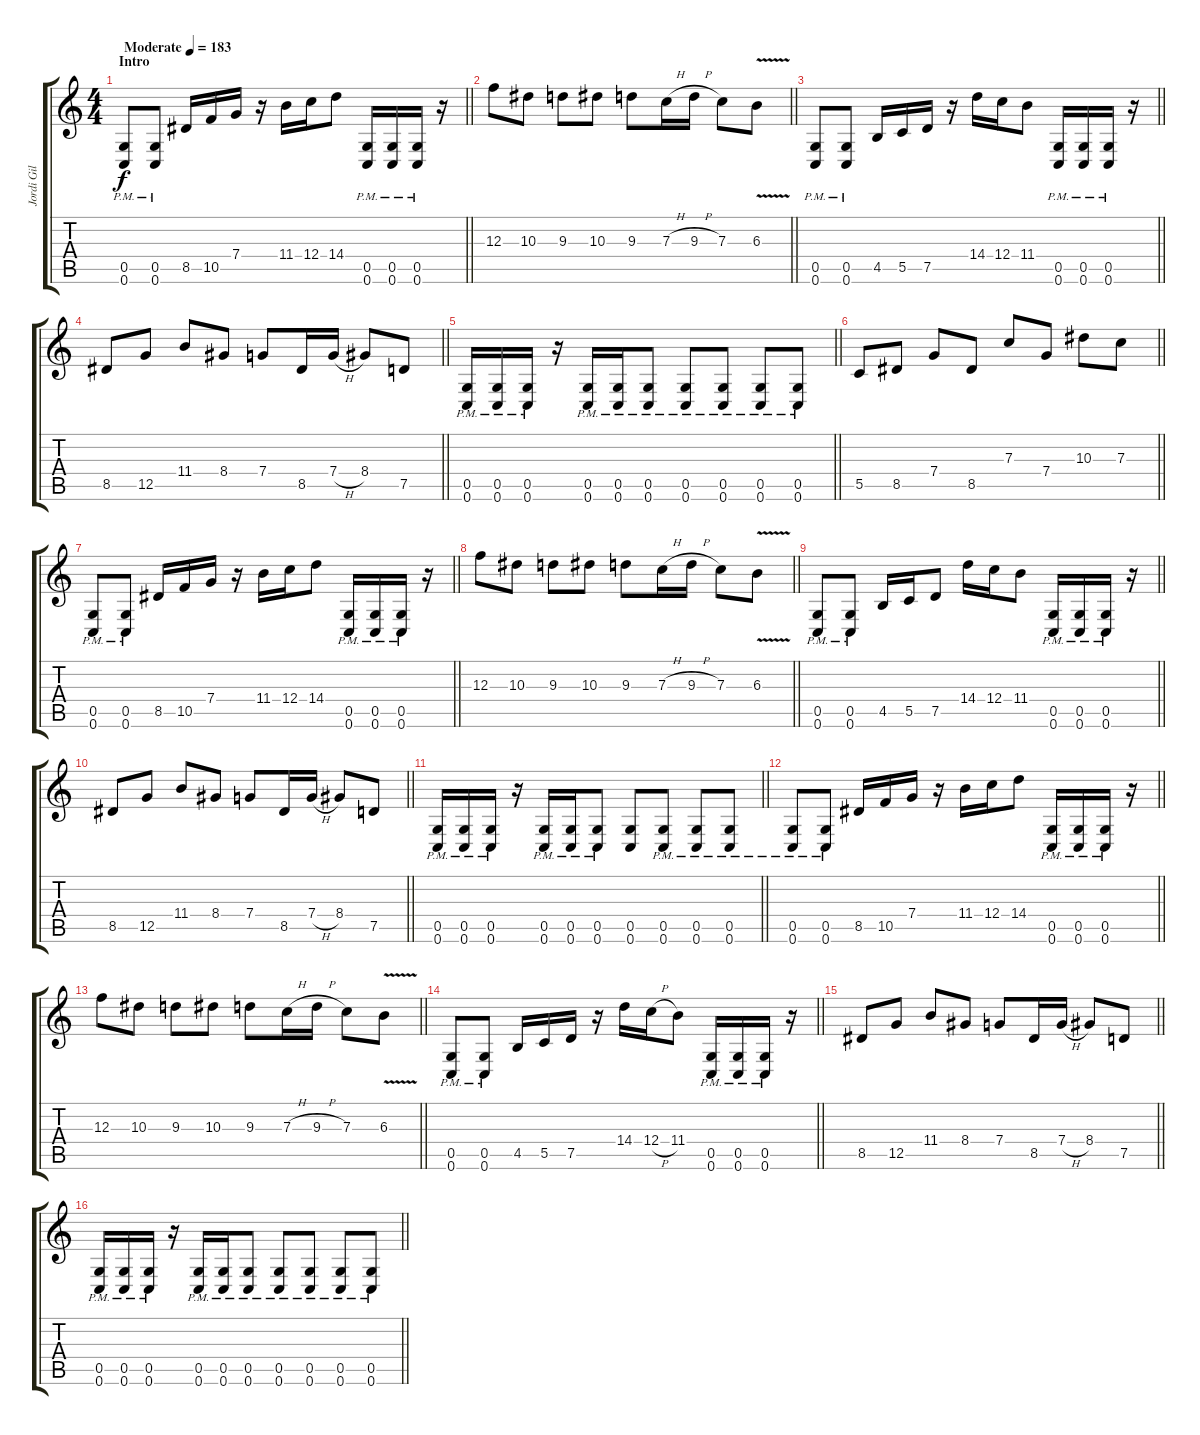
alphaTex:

\track ("Jordi Gil" "Jordi Gil") {instrument overdrivenguitar}
\staff {score tabs}
\tuning (D4 A3 F3 C3 G2 C2) {hide}
\ts (4 4)
\section ("" "Intro")
\tempo (183 "Moderate")
\clef g2
\barLineRight lightlight
\ks c
(0.5{pm} 0.6{pm}).8{dy f instrument overdrivenguitar} (0.5{pm} 0.6{pm}).8 8.5.16 10.5.16 7.4.16 r.16 11.4.16 12.4.16 14.4.8 (0.5{pm} 0.6{pm}).16 (0.5{pm} 0.6{pm}).16 (0.5{pm} 0.6{pm}).16 r.16 |
\barLineRight lightlight
12.3.8 10.3.8 9.3.8 10.3.8 9.3.8 7.3{h}.16 9.3{h}.16 7.3.8 6.3{v}.8 |
\barLineRight lightlight
(0.5{pm} 0.6{pm}).8 (0.5{pm} 0.6{pm}).8 4.5.16 5.5.16 7.5.16 r.16 14.4.16 12.4.16 11.4.8 (0.5{pm} 0.6{pm}).16 (0.5{pm} 0.6{pm}).16 (0.5{pm} 0.6{pm}).16 r.16 |
\barLineRight lightlight
8.5.8 12.5.8 11.4.8 8.4.8 7.4.8 8.5.16 7.4{h}.16 8.4.8 7.5.8 |
\barLineRight lightlight
(0.5{pm} 0.6{pm}).16 (0.5{pm} 0.6{pm}).16 (0.5{pm} 0.6{pm}).16 r.16 (0.5{pm} 0.6{pm}).16 (0.5{pm} 0.6{pm}).16 (0.5{pm} 0.6{pm}).8 (0.5{pm} 0.6{pm}).8 (0.5{pm} 0.6{pm}).8 (0.5{pm} 0.6{pm}).8 (0.5{pm} 0.6{pm}).8 |
\barLineRight lightlight
5.5.8 8.5.8 7.4.8 8.5.8 7.3.8 7.4.8 10.3.8 7.3.8 |
\barLineRight lightlight
(0.5{pm} 0.6{pm}).8 (0.5{pm} 0.6{pm}).8 8.5.16 10.5.16 7.4.16 r.16 11.4.16 12.4.16 14.4.8 (0.5{pm} 0.6{pm}).16 (0.5{pm} 0.6{pm}).16 (0.5{pm} 0.6{pm}).16 r.16 |
\barLineRight lightlight
12.3.8 10.3.8 9.3.8 10.3.8 9.3.8 7.3{h}.16 9.3{h}.16 7.3.8 6.3{v}.8 |
\barLineRight lightlight
(0.5{pm} 0.6{pm}).8 (0.5{pm} 0.6{pm}).8 4.5.16 5.5.16 7.5.8 14.4.16 12.4.16 11.4.8 (0.5{pm} 0.6{pm}).16 (0.5{pm} 0.6{pm}).16 (0.5{pm} 0.6{pm}).16 r.16 |
\barLineRight lightlight
8.5.8 12.5.8 11.4.8 8.4.8 7.4.8 8.5.16 7.4{h}.16 8.4.8 7.5.8 |
\barLineRight lightlight
(0.5{pm} 0.6{pm}).16 (0.5{pm} 0.6{pm}).16 (0.5{pm} 0.6{pm}).16 r.16 (0.5{pm} 0.6{pm}).16 (0.5{pm} 0.6{pm}).16 (0.5{pm} 0.6{pm}).8 (0.5 0.6).8 (0.5{pm} 0.6{pm}).8 (0.5{pm} 0.6{pm}).8 (0.5{pm} 0.6{pm}).8 |
\barLineRight lightlight
(0.5{pm} 0.6{pm}).8 (0.5{pm} 0.6{pm}).8 8.5.16 10.5.16 7.4.16 r.16 11.4.16 12.4.16 14.4.8 (0.5{pm} 0.6{pm}).16 (0.5{pm} 0.6{pm}).16 (0.5{pm} 0.6{pm}).16 r.16 |
\barLineRight lightlight
12.3.8 10.3.8 9.3.8 10.3.8 9.3.8 7.3{h}.16 9.3{h}.16 7.3.8 6.3{v}.8 |
\barLineRight lightlight
(0.5{pm} 0.6{pm}).8 (0.5{pm} 0.6{pm}).8 4.5.16 5.5.16 7.5.16 r.16 14.4.16 12.4{h}.16 11.4.8 (0.5{pm} 0.6{pm}).16 (0.5{pm} 0.6{pm}).16 (0.5{pm} 0.6{pm}).16 r.16 |
\barLineRight lightlight
8.5.8 12.5.8 11.4.8 8.4.8 7.4.8 8.5.16 7.4{h}.16 8.4.8 7.5.8 |
\barLineRight lightlight
(0.5{pm} 0.6{pm}).16 (0.5{pm} 0.6{pm}).16 (0.5{pm} 0.6{pm}).16 r.16 (0.5{pm} 0.6{pm}).16 (0.5{pm} 0.6{pm}).16 (0.5{pm} 0.6{pm}).8 (0.5{pm} 0.6{pm}).8 (0.5{pm} 0.6{pm}).8 (0.5{pm} 0.6{pm}).8 (0.5{pm} 0.6{pm}).8
